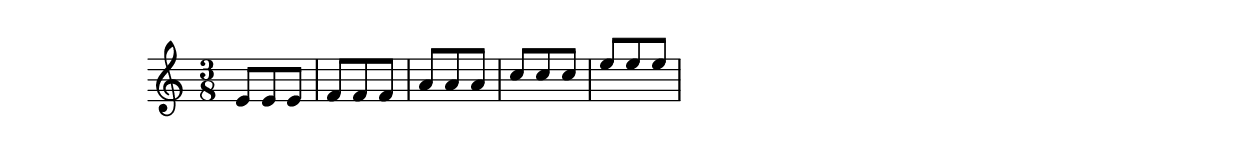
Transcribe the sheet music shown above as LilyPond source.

#(ly:set-option 'old-relative)
\version "1.9.0"
\header {

texidoc = "Upstem notes before a barline are printed with some extra
space. This is an optical correction similar to juxtaposed stems.
"

}

sd = \property Voice.Stem \set #'direction = #-1
su = \property Voice.Stem \set #'direction = #1
\score { \notes\relative e'
{

%\property Staff.StaffSpacing \override #'stem-spacing-correction = #0.5
%\property Staff.NoteSpacing \override #'stem-spacing-correction = #0.5

\time 3/8
\su
e8 e e
f f f
a a a
c c c
e e e
}
\paper { raggedright = ##t}
}

